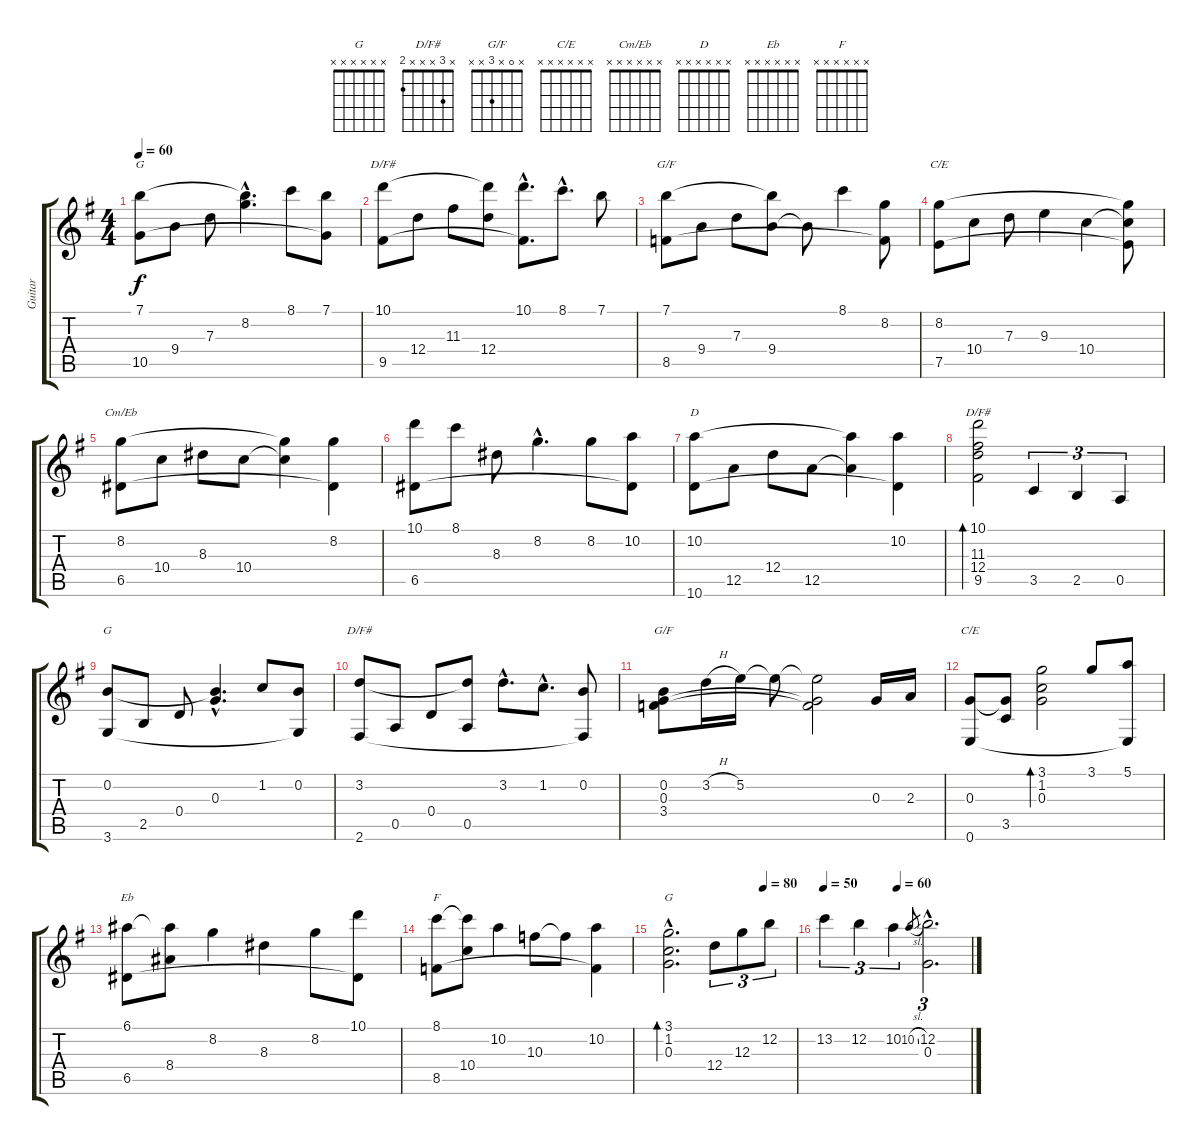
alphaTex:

\track ("Guitar" "Guitar") {instrument acousticguitarsteel}
\staff {score tabs}
\tuning (E4 B3 G3 D3 A2 E2) {hide}
\chord ("G" 7 x x x 10 x) {firstfret 7}
\chord ("D/F#" 10 x x x 9 x) {firstfret 9}
\chord ("G/F" 7 x x x 8 x) {firstfret 7}
\chord ("C/E" x 8 x x 7 x) {firstfret 7}
\chord ("Cm/Eb" x x x x x x)
\chord ("D" x x x x x x)
\chord ("D/F#" 10 x 11 12 9 x) {firstfret 9}
\chord ("G" x 0 x x x 3)
\chord ("D/F#" x 3 x x x 2)
\chord ("G/F" x 0 x 3 x x)
\chord ("C/E" x x x x x x)
\chord ("Eb" x x x x x x)
\chord ("F" x x x x x x)
\chord ("G" x x x x x x)
\ts (4 4)
\tempo 60
\clef g2
\ks g
(7.1 10.5).8{ch "G" dy f instrument acousticguitarsteel} 9.4.8 7.3.8 (7.1{hac t} 8.2{hac}).4{d} 8.1.8 (7.1 10.5{t}).8 |
(10.1 9.5).8{ch "D/F#"} 12.4.8 11.3.8 (10.1{t} 12.4).8 (10.1{hac} 9.5{hac t}).8{d} 8.1{hac}.8{d} 7.1.8 |
(7.1 8.5).8{ch "G/F"} 9.4.8 7.3.8 (7.1{t} 9.4).8 9.4{t}.8 8.1.4 (8.2 8.5{t}).8 |
(8.2 7.5).8{ch "C/E"} 10.4.8 7.3.8 9.3.4 10.4.4 (8.2{t} 10.4{t} 7.5{t}).8 |
(8.2 6.5).8{ch "Cm/Eb"} 10.4.8 8.3.8 10.4.8 (8.2{t} 10.4{t}).4 (8.2 6.5{t}).4 |
(10.1 6.5).8 8.1.8 8.3.8 8.2{hac}.4{d} 8.2.8 (10.2 6.5{t}).8 |
(10.2 10.6).8{ch "D"} 12.5.8 12.4.8 12.5.8 (10.2{t} 12.5{t}).4 (10.2 10.6{t}).4 |
(10.1 11.3 12.4 9.5).2{bd 240 ch "D/F#"} 3.5.4{tu (3 2)} 2.5.4{tu (3 2)} 0.5.4{tu (3 2)} |
(0.2 3.6).8{ch "G"} 2.5.8 0.4.8 (0.2{hac t} 0.3{hac}).4{d} 1.2.8 (0.2 3.6{t}).8 |
(3.2 2.6).8{ch "D/F#"} 0.5.8 0.4.8 (3.2{t} 0.5).8 3.2{hac}.8{d} 1.2{hac}.8{d} (0.2 2.6{t}).8 |
(0.2 0.3 3.4).8{ch "G/F"} 3.2{h}.16 5.2.16 5.2{t}.8 (5.2{t} 0.3{t} 3.4{t}).2 0.3.16 2.3.16 |
(0.3 0.6).8{ch "C/E"} (0.3{t} 3.5).8 (3.1 1.2 0.3).2{bd 240} 3.1.8 (5.1 0.6{t}).8 |
(6.1 6.5).8{ch "Eb"} (6.1{t} 8.4).8 8.2.4 8.3.4 8.2.8 (10.1 6.5{t}).8 |
(8.1 8.5).8{ch "F"} (8.1{t} 10.4).8 10.2.4 10.3.8 10.3{t}.8 (10.2 8.5{t}).4 |
\tempo (80 0.75)
(3.1{hac} 1.2{hac} 0.3{hac}).2{d bd 240 ch "G"} 12.4.8{tu (3 2)} 12.3.8{tu (3 2)} 12.2.8{tu (3 2)} |
\tempo 50
\tempo (60 0.5)
13.2.4{tu (3 2)} 12.2.4{tu (3 2)} 10.2.4{tu (3 2)} 10.2{sl}.8{gr} (12.2{hac} 0.3{hac}).2{d tu (3 2)}
